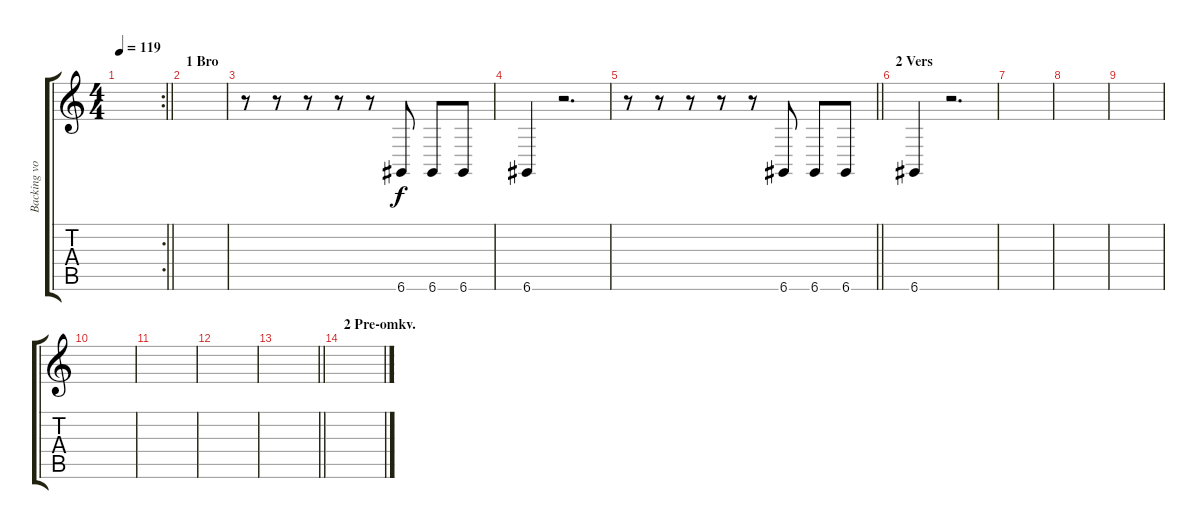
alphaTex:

\track ("Backing vox" "Backing vo") {instrument lead1square}
\staff {score tabs}
\tuning (E4 B3 G3 D3 A2 D2) {hide}
\rc 2
\ts (4 4)
\tempo 119
\clef g2
\barLineRight lightlight
\ks c
|
\section ("" "1 Bro")
|
r.8 r.8 r.8 r.8 r.8 6.6.8 6.6.8 6.6.8 |
6.6.4 r.2{d} |
\barLineRight lightlight
r.8 r.8 r.8 r.8 r.8 6.6.8 6.6.8 6.6.8 |
\section ("" "2 Vers")
6.6.4 r.2{d} |
|
|
|
|
|
|
\barLineRight lightlight
|
\section ("" "2 Pre-omkv.")
